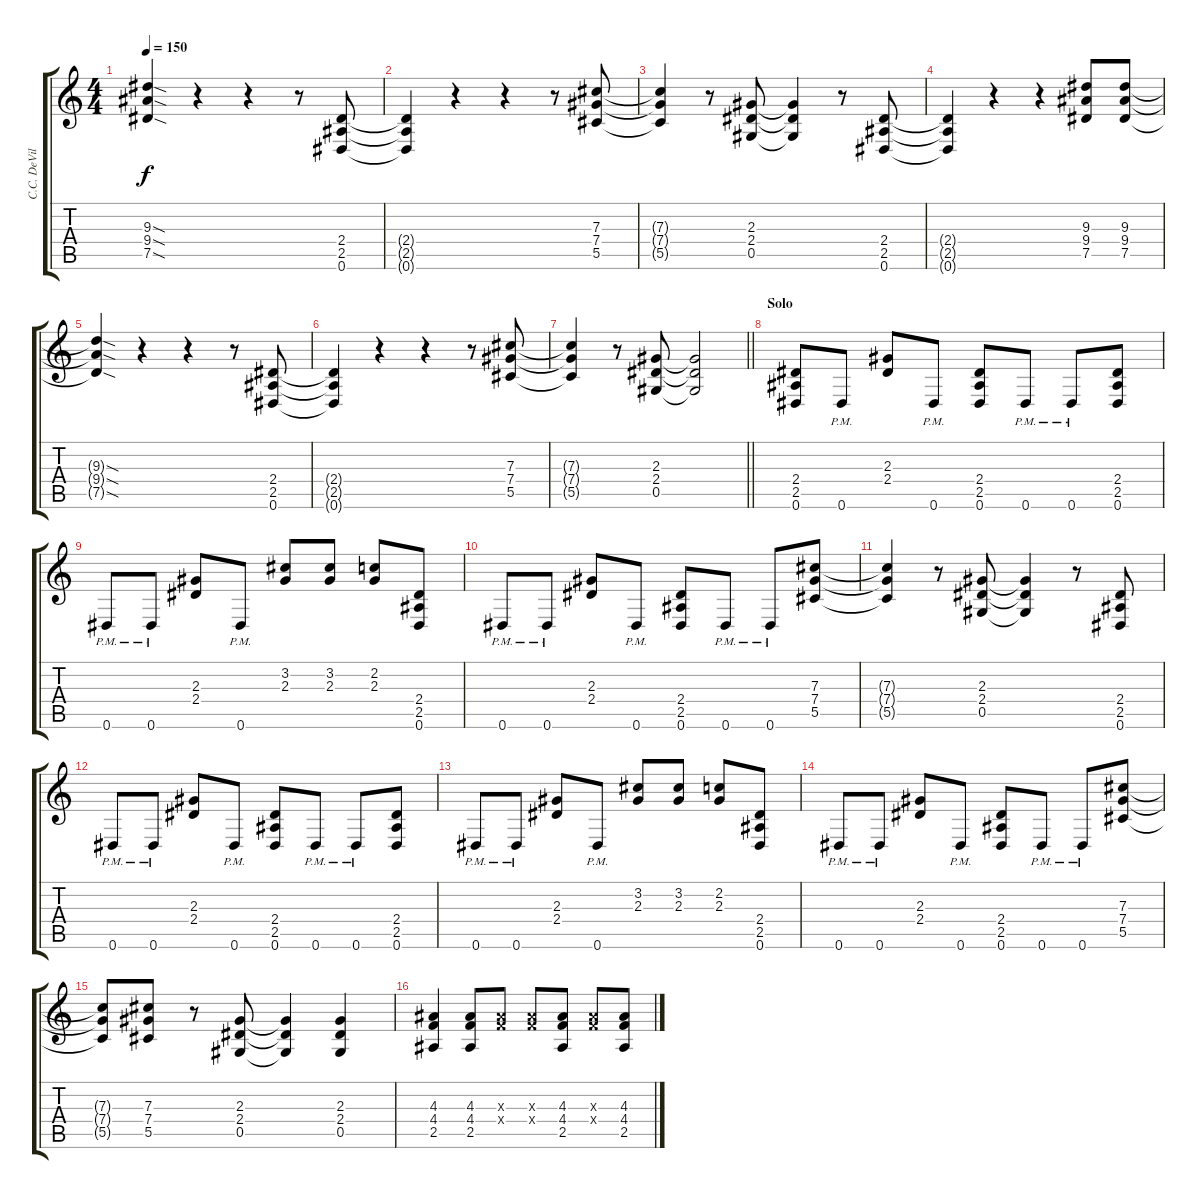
\track ("C.C. DeVille - Rhytm II" "C.C. DeVil") {instrument overdrivenguitar}
\staff {score tabs}
\tuning (Eb4 Bb3 Gb3 Db3 Ab2 Eb2) {hide}
\ts (4 4)
\tempo 150
\clef g2
\ks c
(9.3{sod t} 9.4{sod t} 7.5{sod t}).4{dy f} r.4 r.4 r.8 (2.4 2.5 0.6).8 |
(2.4{t} 2.5{t} 0.6{t}).4 r.4 r.4 r.8 (7.3 7.4 5.5).8 |
(7.3{t} 7.4{t} 5.5{t}).4 r.8 (2.3 2.4 0.5).8 (2.3{t} 2.4{t} 0.5{t}).4 r.8 (2.4 2.5 0.6).8 |
(2.4{t} 2.5{t} 0.6{t}).4 r.4 r.4 (9.3 9.4 7.5).8 (9.3 9.4 7.5).8 |
(9.3{sod t} 9.4{sod t} 7.5{sod t}).4 r.4 r.4 r.8 (2.4 2.5 0.6).8 |
(2.4{t} 2.5{t} 0.6{t}).4 r.4 r.4 r.8 (7.3 7.4 5.5).8 |
\barLineRight lightlight
(7.3{t} 7.4{t} 5.5{t}).4 r.8 (2.3 2.4 0.5).8 (2.3{t} 2.4{t} 0.5{t}).2 |
\section ("" "Solo")
(2.4 2.5 0.6).8 0.6{pm}.8 (2.3 2.4).8 0.6{pm}.8 (2.4 2.5 0.6).8 0.6{pm}.8 0.6{pm}.8 (2.4 2.5 0.6).8 |
0.6{pm}.8 0.6{pm}.8 (2.3 2.4).8 0.6{pm}.8 (3.2 2.3).8 (3.2 2.3).8 (2.2 2.3).8 (2.4 2.5 0.6).8 |
0.6{pm}.8 0.6{pm}.8 (2.3 2.4).8 0.6{pm}.8 (2.4 2.5 0.6).8 0.6{pm}.8 0.6{pm}.8 (7.3 7.4 5.5).8 |
(7.3{t} 7.4{t} 5.5{t}).4 r.8 (2.3 2.4 0.5).8 (2.3{t} 2.4{t} 0.5{t}).4 r.8 (2.4 2.5 0.6).8 |
0.6{pm}.8 0.6{pm}.8 (2.3 2.4).8 0.6{pm}.8 (2.4 2.5 0.6).8 0.6{pm}.8 0.6{pm}.8 (2.4 2.5 0.6).8 |
0.6{pm}.8 0.6{pm}.8 (2.3 2.4).8 0.6{pm}.8 (3.2 2.3).8 (3.2 2.3).8 (2.2 2.3).8 (2.4 2.5 0.6).8 |
0.6{pm}.8 0.6{pm}.8 (2.3 2.4).8 0.6{pm}.8 (2.4 2.5 0.6).8 0.6{pm}.8 0.6{pm}.8 (7.3 7.4 5.5).8 |
(7.3{t} 7.4{t} 5.5{t}).8 (7.3 7.4 5.5).8 r.8 (2.3 2.4 0.5).8 (2.3{t} 2.4{t} 0.5{t}).4 (2.3 2.4 0.5).4 |
(4.3 4.4 2.5).4 (4.3 4.4 2.5).8 (4.3{x} 4.4{x}).8 (4.3{x} 4.4{x}).8 (4.3 4.4 2.5).8 (4.3{x} 4.4{x}).8 (4.3 4.4 2.5).8
